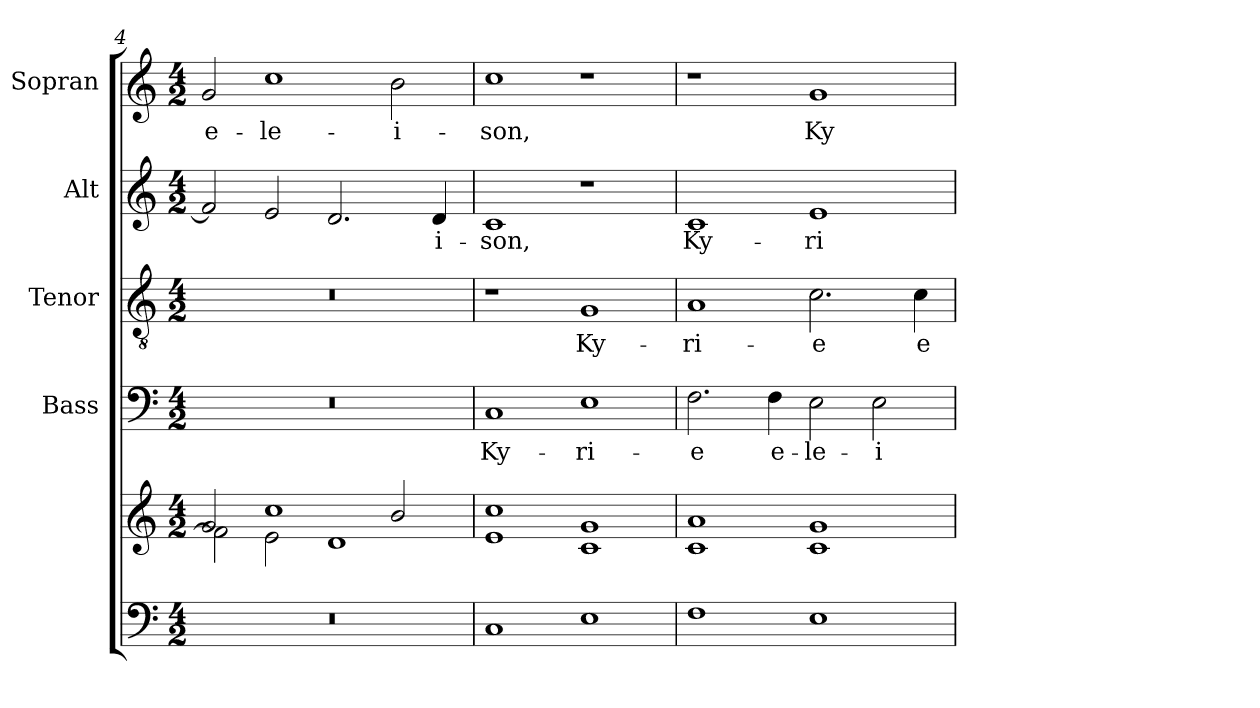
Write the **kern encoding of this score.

**kern	**kern	**kern	**text	**kern	**text	**kern	**text	**kern	**text
*part5	*part5	*part4	*part4	*part3	*part3	*part2	*part2	*part1	*part1
*staff6	*staff5	*staff4	*staff4	*staff3	*staff3	*staff2	*staff2	*staff1	*staff1
*	*	*I"Bass	*	*I"Tenor	*	*I"Alt	*	*I"Sopran	*
*	*	*I'B.	*	*I'T.	*	*I'A.	*	*I'S.	*
*clefF4	*clefG2	*clefF4	*	*clefGv2	*	*clefG2	*	*clefG2	*
*k[]	*k[]	*k[]	*	*k[]	*	*k[]	*	*k[]	*
*C:	*C:	*C:	*	*C:	*	*C:	*	*C:	*
*M4/2	*M4/2	*M4/2	*	*M4/2	*	*M4/2	*	*M4/2	*
=4	=4	=4	=4	=4	=4	=4	=4	=4	=4
*	*^	*	*	*	*	*	*	*	*
!	!	!	!	!	!	!	!	!	!	!LO:LY:b
0r	2g/	2f\]	0r	.	0r	.	2f/]	.	2g/	e-
!	!	!	!	!	!	!	!	!	!	!LO:LY:b
.	1cc	2e\	.	.	.	.	2e/	.	1cc	-le-
.	.	1d	.	.	.	.	2.d/	.	.	.
!	!	!	!	!	!	!	!	!	!	!LO:LY:b
.	2b/	.	.	.	.	.	.	.	2b\	-i-
!	!	!	!	!	!	!	!	!LO:LY:b	!	!
.	.	.	.	.	.	.	4d/	-i-	.	.
*	*v	*v	*	*	*	*	*	*	*	*
!!LO:LB:g=z
=5	=5	=5	=5	=5	=5	=5	=5	=5	=5
!	!	!	!LO:LY:b	!	!	!	!LO:LY:b	!	!LO:LY:b
1C	1e 1cc	1C	Ky-	1r	.	1c	-son,	1cc	-son,
!	!	!	!LO:LY:b	!	!LO:LY:b	!	!	!	!
1E	1c 1g	1E	-ri-	1G	Ky-	1r	.	1r	.
=6	=6	=6	=6	=6	=6	=6	=6	=6	=6
!	!	!	!LO:LY:b	!	!LO:LY:b	!	!LO:LY:b	!	!
1F	1c 1a	2.F\	-e	1A	-ri-	1c	Ky-	1r	.
!	!	!	!LO:LY:b	!	!	!	!	!	!
.	.	4F\	e-	.	.	.	.	.	.
!	!	!	!LO:LY:b	!	!LO:LY:b	!	!LO:LY:b	!	!LO:LY:b
1E	1c 1g	2E\	-le-	2.c\	-e	1e	-ri-	1g	Ky-
!	!	!	!LO:LY:b	!	!	!	!	!	!
.	.	2E\	-i-	.	.	.	.	.	.
!	!	!	!	!	!LO:LY:b	!	!	!	!
.	.	.	.	4c\	e-	.	.	.	.
=	=	=	=	=	=	=	=	=	=
*-	*-	*-	*-	*-	*-	*-	*-	*-	*-
